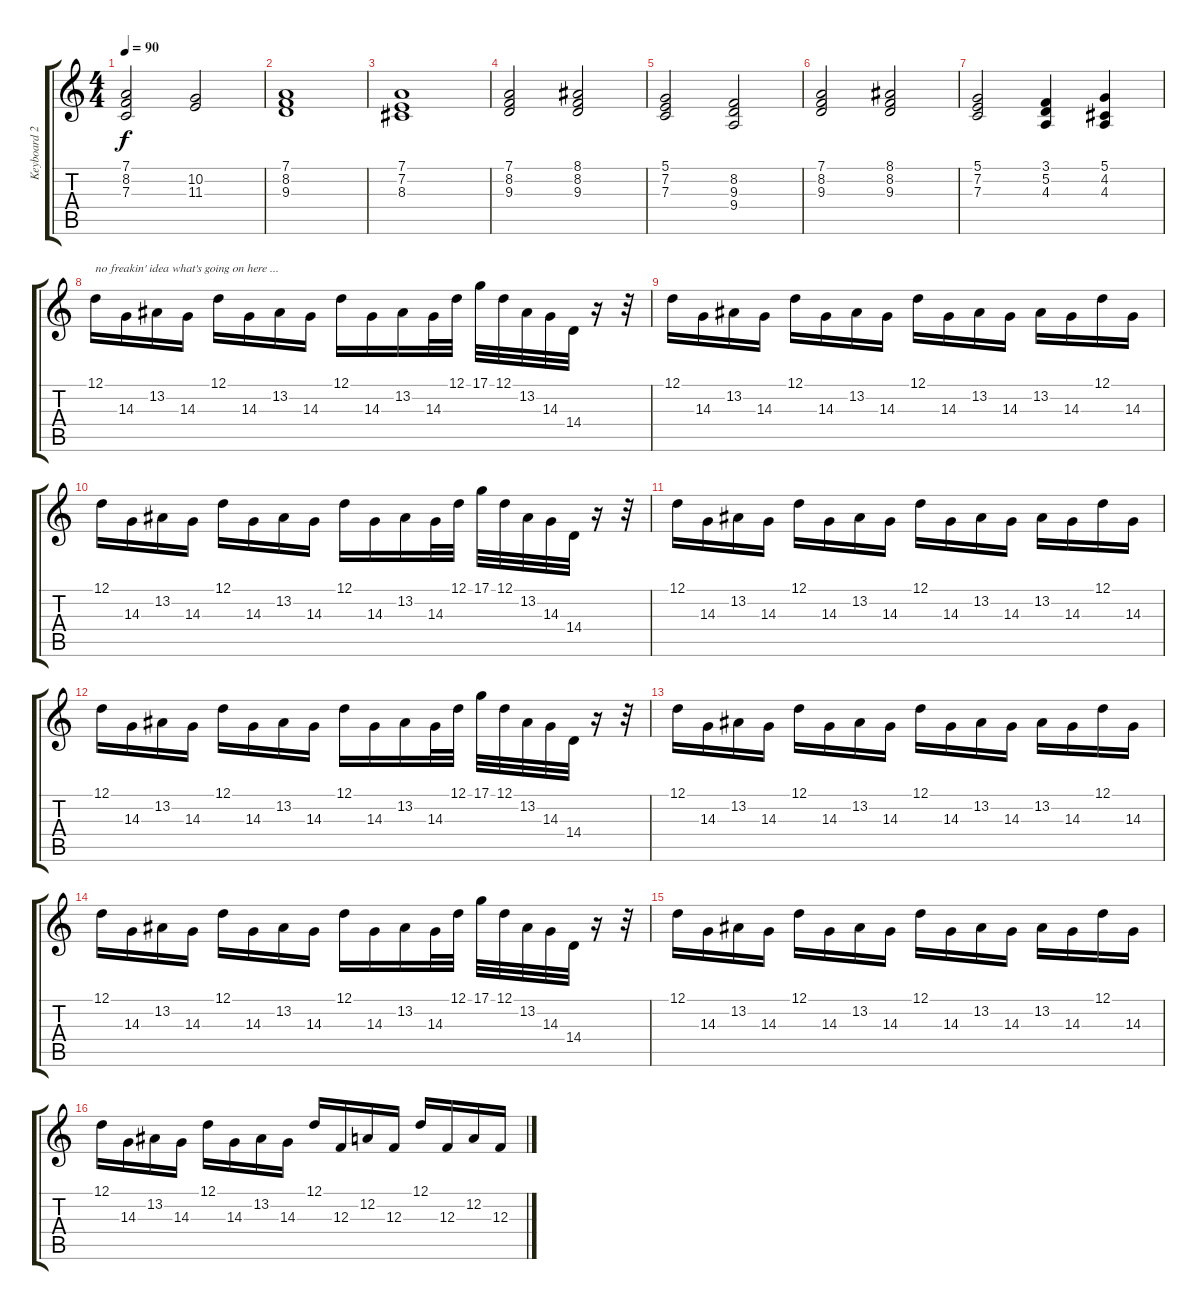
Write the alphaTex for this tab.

\track ("Keyboard 2" "Keyboard 2") {instrument stringensemble1}
\staff {score tabs}
\tuning (D4 A3 F3 C3 G2 D2) {hide}
\ts (4 4)
\tempo 90
\clef g2
\ks c
(7.1 8.2 7.3).2{dy f} (10.2 11.3).2 |
(7.1 8.2 9.3).1 |
(7.1 7.2 8.3).1 |
(7.1 8.2 9.3).2 (8.1 8.2 9.3).2 |
(5.1 7.2 7.3).2 (8.2 9.3 9.4).2 |
(7.1 8.2 9.3).2 (8.1 8.2 9.3).2 |
(5.1 7.2 7.3).2 (3.1 5.2 4.3).4 (5.1 4.2 4.3).4 |
12.1.16{txt "no freakin' idea what's going on here ..." volume 8 instrument orchestralharp} 14.3.16 13.2.16 14.3.16 12.1.16 14.3.16 13.2.16 14.3.16 12.1.16 14.3.16 13.2.16 14.3.32{volume 10 instrument orchestralharp} 12.1.32 17.1.32 12.1.32 13.2.32 14.3.32 14.4.32 r.16 r.32 |
12.1.16{volume 8 instrument orchestralharp} 14.3.16 13.2.16 14.3.16 12.1.16 14.3.16 13.2.16 14.3.16 12.1.16 14.3.16 13.2.16 14.3.16 13.2.16 14.3.16 12.1.16 14.3.16 |
12.1.16{volume 8 instrument orchestralharp} 14.3.16 13.2.16 14.3.16 12.1.16 14.3.16 13.2.16 14.3.16 12.1.16 14.3.16 13.2.16 14.3.32{volume 10 instrument orchestralharp} 12.1.32 17.1.32 12.1.32 13.2.32 14.3.32 14.4.32 r.16 r.32 |
12.1.16{volume 8 instrument orchestralharp} 14.3.16 13.2.16 14.3.16 12.1.16 14.3.16 13.2.16 14.3.16 12.1.16 14.3.16 13.2.16 14.3.16 13.2.16 14.3.16 12.1.16 14.3.16 |
12.1.16{volume 8 instrument orchestralharp} 14.3.16 13.2.16 14.3.16 12.1.16 14.3.16 13.2.16 14.3.16 12.1.16 14.3.16 13.2.16 14.3.32{volume 10 instrument orchestralharp} 12.1.32 17.1.32 12.1.32 13.2.32 14.3.32 14.4.32 r.16 r.32 |
12.1.16{volume 8 instrument orchestralharp} 14.3.16 13.2.16 14.3.16 12.1.16 14.3.16 13.2.16 14.3.16 12.1.16 14.3.16 13.2.16 14.3.16 13.2.16 14.3.16 12.1.16 14.3.16 |
12.1.16{volume 8 instrument orchestralharp} 14.3.16 13.2.16 14.3.16 12.1.16 14.3.16 13.2.16 14.3.16 12.1.16 14.3.16 13.2.16 14.3.32{volume 10 instrument orchestralharp} 12.1.32 17.1.32 12.1.32 13.2.32 14.3.32 14.4.32 r.16 r.32 |
12.1.16{volume 8 instrument orchestralharp} 14.3.16 13.2.16 14.3.16 12.1.16 14.3.16 13.2.16 14.3.16 12.1.16 14.3.16 13.2.16 14.3.16 13.2.16 14.3.16 12.1.16 14.3.16 |
12.1.16 14.3.16 13.2.16 14.3.16 12.1.16 14.3.16 13.2.16 14.3.16 12.1.16 12.3.16 12.2.16 12.3.16 12.1.16 12.3.16 12.2.16 12.3.16
